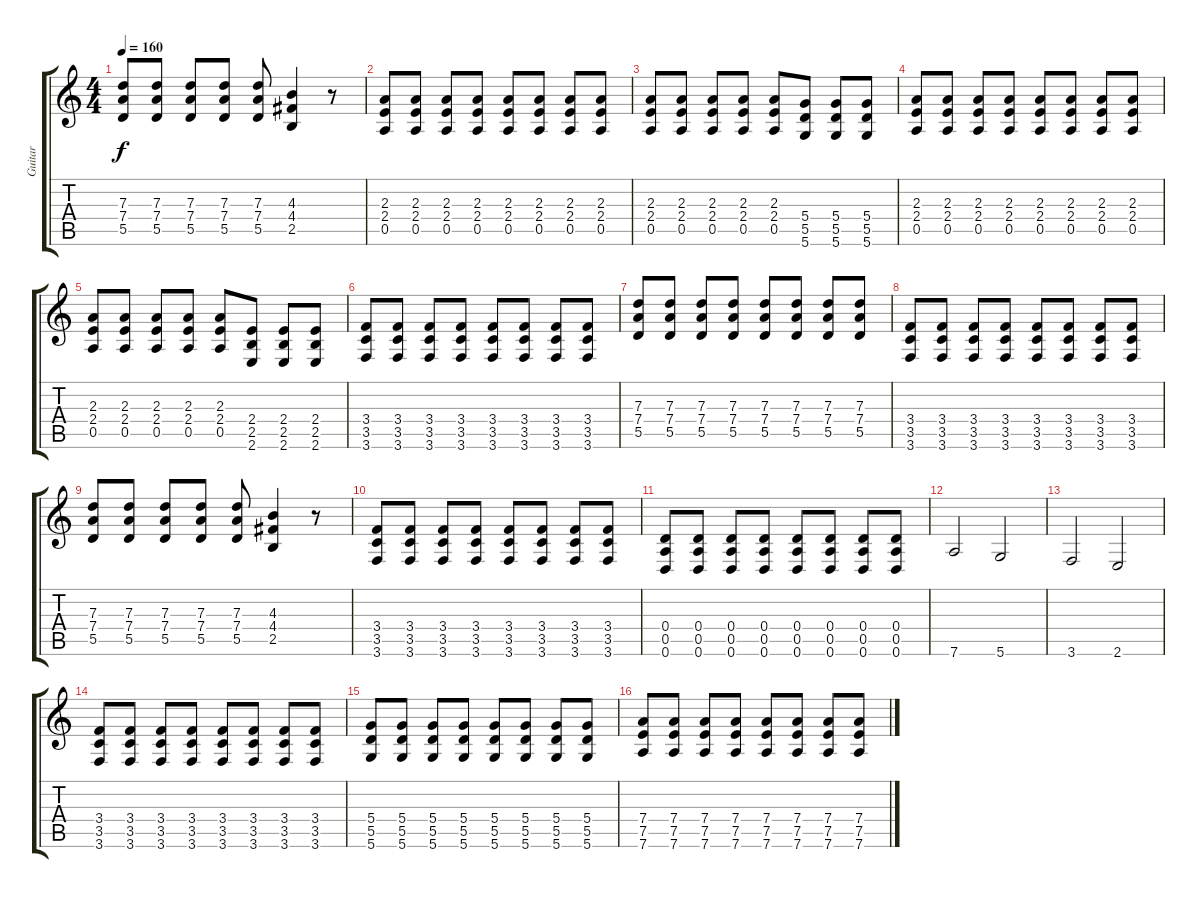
\track ("Guitar" "Guitar") {instrument overdrivenguitar}
\staff {score tabs}
\tuning (E4 B3 G3 D3 A2 D2) {hide}
\ts (4 4)
\tempo 160
\clef g2
\ks c
(7.3 7.4 5.5).8{dy f} (7.3 7.4 5.5).8 (7.3 7.4 5.5).8 (7.3 7.4 5.5).8 (7.3 7.4 5.5).8 (4.3 4.4 2.5).4 r.8 |
(2.3 2.4 0.5).8 (2.3 2.4 0.5).8 (2.3 2.4 0.5).8 (2.3 2.4 0.5).8 (2.3 2.4 0.5).8 (2.3 2.4 0.5).8 (2.3 2.4 0.5).8 (2.3 2.4 0.5).8 |
(2.3 2.4 0.5).8 (2.3 2.4 0.5).8 (2.3 2.4 0.5).8 (2.3 2.4 0.5).8 (2.3 2.4 0.5).8 (5.4 5.5 5.6).8 (5.4 5.5 5.6).8 (5.4 5.5 5.6).8 |
(2.3 2.4 0.5).8 (2.3 2.4 0.5).8 (2.3 2.4 0.5).8 (2.3 2.4 0.5).8 (2.3 2.4 0.5).8 (2.3 2.4 0.5).8 (2.3 2.4 0.5).8 (2.3 2.4 0.5).8 |
(2.3 2.4 0.5).8 (2.3 2.4 0.5).8 (2.3 2.4 0.5).8 (2.3 2.4 0.5).8 (2.3 2.4 0.5).8 (2.4 2.5 2.6).8 (2.4 2.5 2.6).8 (2.4 2.5 2.6).8 |
(3.4 3.5 3.6).8 (3.4 3.5 3.6).8 (3.4 3.5 3.6).8 (3.4 3.5 3.6).8 (3.4 3.5 3.6).8 (3.4 3.5 3.6).8 (3.4 3.5 3.6).8 (3.4 3.5 3.6).8 |
(7.3 7.4 5.5).8 (7.3 7.4 5.5).8 (7.3 7.4 5.5).8 (7.3 7.4 5.5).8 (7.3 7.4 5.5).8 (7.3 7.4 5.5).8 (7.3 7.4 5.5).8 (7.3 7.4 5.5).8 |
(3.4 3.5 3.6).8 (3.4 3.5 3.6).8 (3.4 3.5 3.6).8 (3.4 3.5 3.6).8 (3.4 3.5 3.6).8 (3.4 3.5 3.6).8 (3.4 3.5 3.6).8 (3.4 3.5 3.6).8 |
(7.3 7.4 5.5).8 (7.3 7.4 5.5).8 (7.3 7.4 5.5).8 (7.3 7.4 5.5).8 (7.3 7.4 5.5).8 (4.3 4.4 2.5).4 r.8 |
(3.4 3.5 3.6).8 (3.4 3.5 3.6).8 (3.4 3.5 3.6).8 (3.4 3.5 3.6).8 (3.4 3.5 3.6).8 (3.4 3.5 3.6).8 (3.4 3.5 3.6).8 (3.4 3.5 3.6).8 |
(0.4 0.5 0.6).8 (0.4 0.5 0.6).8 (0.4 0.5 0.6).8 (0.4 0.5 0.6).8 (0.4 0.5 0.6).8 (0.4 0.5 0.6).8 (0.4 0.5 0.6).8 (0.4 0.5 0.6).8 |
7.6.2 5.6.2 |
3.6.2 2.6.2 |
(3.4 3.5 3.6).8 (3.4 3.5 3.6).8 (3.4 3.5 3.6).8 (3.4 3.5 3.6).8 (3.4 3.5 3.6).8 (3.4 3.5 3.6).8 (3.4 3.5 3.6).8 (3.4 3.5 3.6).8 |
(5.4 5.5 5.6).8 (5.4 5.5 5.6).8 (5.4 5.5 5.6).8 (5.4 5.5 5.6).8 (5.4 5.5 5.6).8 (5.4 5.5 5.6).8 (5.4 5.5 5.6).8 (5.4 5.5 5.6).8 |
(7.4 7.5 7.6).8 (7.4 7.5 7.6).8 (7.4 7.5 7.6).8 (7.4 7.5 7.6).8 (7.4 7.5 7.6).8 (7.4 7.5 7.6).8 (7.4 7.5 7.6).8 (7.4 7.5 7.6).8
